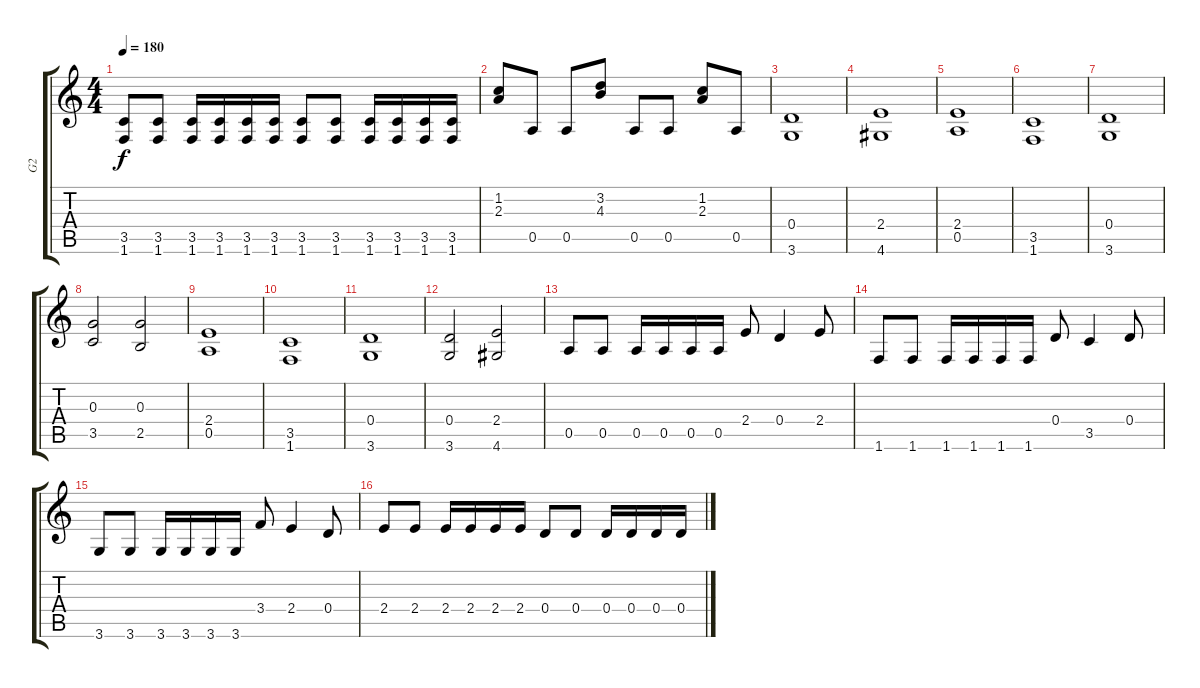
\track ("G2" "G2") {instrument distortionguitar}
\staff {score tabs}
\tuning (E4 B3 G3 D3 A2 E2) {hide}
\ts (4 4)
\tempo 180
\clef g2
\ks c
(3.5 1.6).8{dy f} (3.5 1.6).8 (3.5 1.6).16 (3.5 1.6).16 (3.5 1.6).16 (3.5 1.6).16 (3.5 1.6).8 (3.5 1.6).8 (3.5 1.6).16 (3.5 1.6).16 (3.5 1.6).16 (3.5 1.6).16 |
(1.2 2.3).8 0.5.8 0.5.8 (3.2 4.3).8 0.5.8 0.5.8 (1.2 2.3).8 0.5.8 |
(0.4 3.6).1 |
(2.4 4.6).1 |
(2.4 0.5).1 |
(3.5 1.6).1 |
(0.4 3.6).1 |
(0.3 3.5).2 (0.3 2.5).2 |
(2.4 0.5).1 |
(3.5 1.6).1 |
(0.4 3.6).1 |
(0.4 3.6).2 (2.4 4.6).2 |
0.5.8 0.5.8 0.5.16 0.5.16 0.5.16 0.5.16 2.4.8 0.4.4 2.4.8 |
1.6.8 1.6.8 1.6.16 1.6.16 1.6.16 1.6.16 0.4.8 3.5.4 0.4.8 |
3.6.8 3.6.8 3.6.16 3.6.16 3.6.16 3.6.16 3.4.8 2.4.4 0.4.8 |
2.4.8 2.4.8 2.4.16 2.4.16 2.4.16 2.4.16 0.4.8 0.4.8 0.4.16 0.4.16 0.4.16 0.4.16
